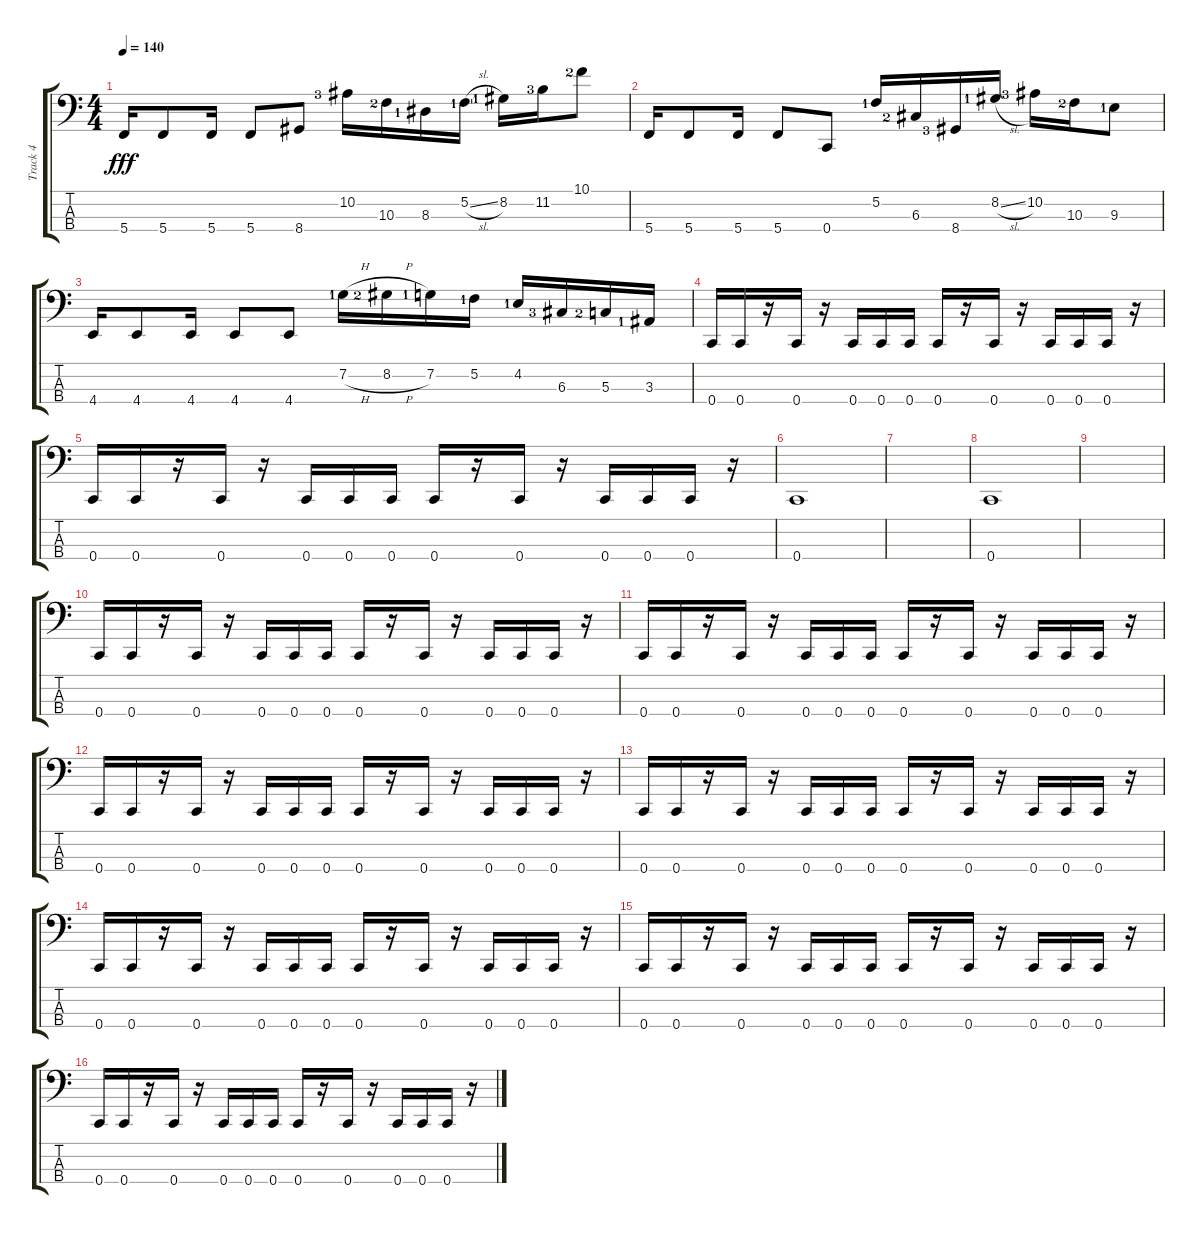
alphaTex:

\track ("Track 4" "Track 4") {instrument electricbasspick}
\staff {score tabs}
\tuning (G2 C2 G1 C1) {hide}
\ts (4 4)
\tempo 140
\clef f4
\ks c
5.4.16{dy fff} 5.4.8 5.4.16 5.4.8 8.4.8 10.2{lf 4}.16 10.3{lf 3}.16 8.3{lf 2}.16 5.2{sl lf 2}.16 8.2{lf 2}.16 11.2{lf 4}.16 10.1{lf 3}.8 |
5.4.16 5.4.8 5.4.16 5.4.8 0.4.8 5.2{lf 2}.16 6.3{lf 3}.16 8.4{lf 4}.16 8.2{sl lf 2}.16 10.2{lf 4}.16 10.3{lf 3}.16 9.3{lf 2}.8 |
4.4.16 4.4.8 4.4.16 4.4.8 4.4.8 7.2{h lf 2}.16 8.2{h lf 3}.16 7.2{lf 2}.16 5.2{lf 2}.16 4.2{lf 2}.16 6.3{lf 4}.16 5.3{lf 3}.16 3.3{lf 2}.16 |
0.4.16 0.4.16 r.16 0.4.16 r.16 0.4.16 0.4.16 0.4.16 0.4.16 r.16 0.4.16 r.16 0.4.16 0.4.16 0.4.16 r.16 |
0.4.16 0.4.16 r.16 0.4.16 r.16 0.4.16 0.4.16 0.4.16 0.4.16 r.16 0.4.16 r.16 0.4.16 0.4.16 0.4.16 r.16 |
0.4.1 |
|
0.4.1 |
|
0.4.16 0.4.16 r.16 0.4.16 r.16 0.4.16 0.4.16 0.4.16 0.4.16 r.16 0.4.16 r.16 0.4.16 0.4.16 0.4.16 r.16 |
0.4.16 0.4.16 r.16 0.4.16 r.16 0.4.16 0.4.16 0.4.16 0.4.16 r.16 0.4.16 r.16 0.4.16 0.4.16 0.4.16 r.16 |
0.4.16 0.4.16 r.16 0.4.16 r.16 0.4.16 0.4.16 0.4.16 0.4.16 r.16 0.4.16 r.16 0.4.16 0.4.16 0.4.16 r.16 |
0.4.16 0.4.16 r.16 0.4.16 r.16 0.4.16 0.4.16 0.4.16 0.4.16 r.16 0.4.16 r.16 0.4.16 0.4.16 0.4.16 r.16 |
0.4.16 0.4.16 r.16 0.4.16 r.16 0.4.16 0.4.16 0.4.16 0.4.16 r.16 0.4.16 r.16 0.4.16 0.4.16 0.4.16 r.16 |
0.4.16 0.4.16 r.16 0.4.16 r.16 0.4.16 0.4.16 0.4.16 0.4.16 r.16 0.4.16 r.16 0.4.16 0.4.16 0.4.16 r.16 |
0.4.16 0.4.16 r.16 0.4.16 r.16 0.4.16 0.4.16 0.4.16 0.4.16 r.16 0.4.16 r.16 0.4.16 0.4.16 0.4.16 r.16
